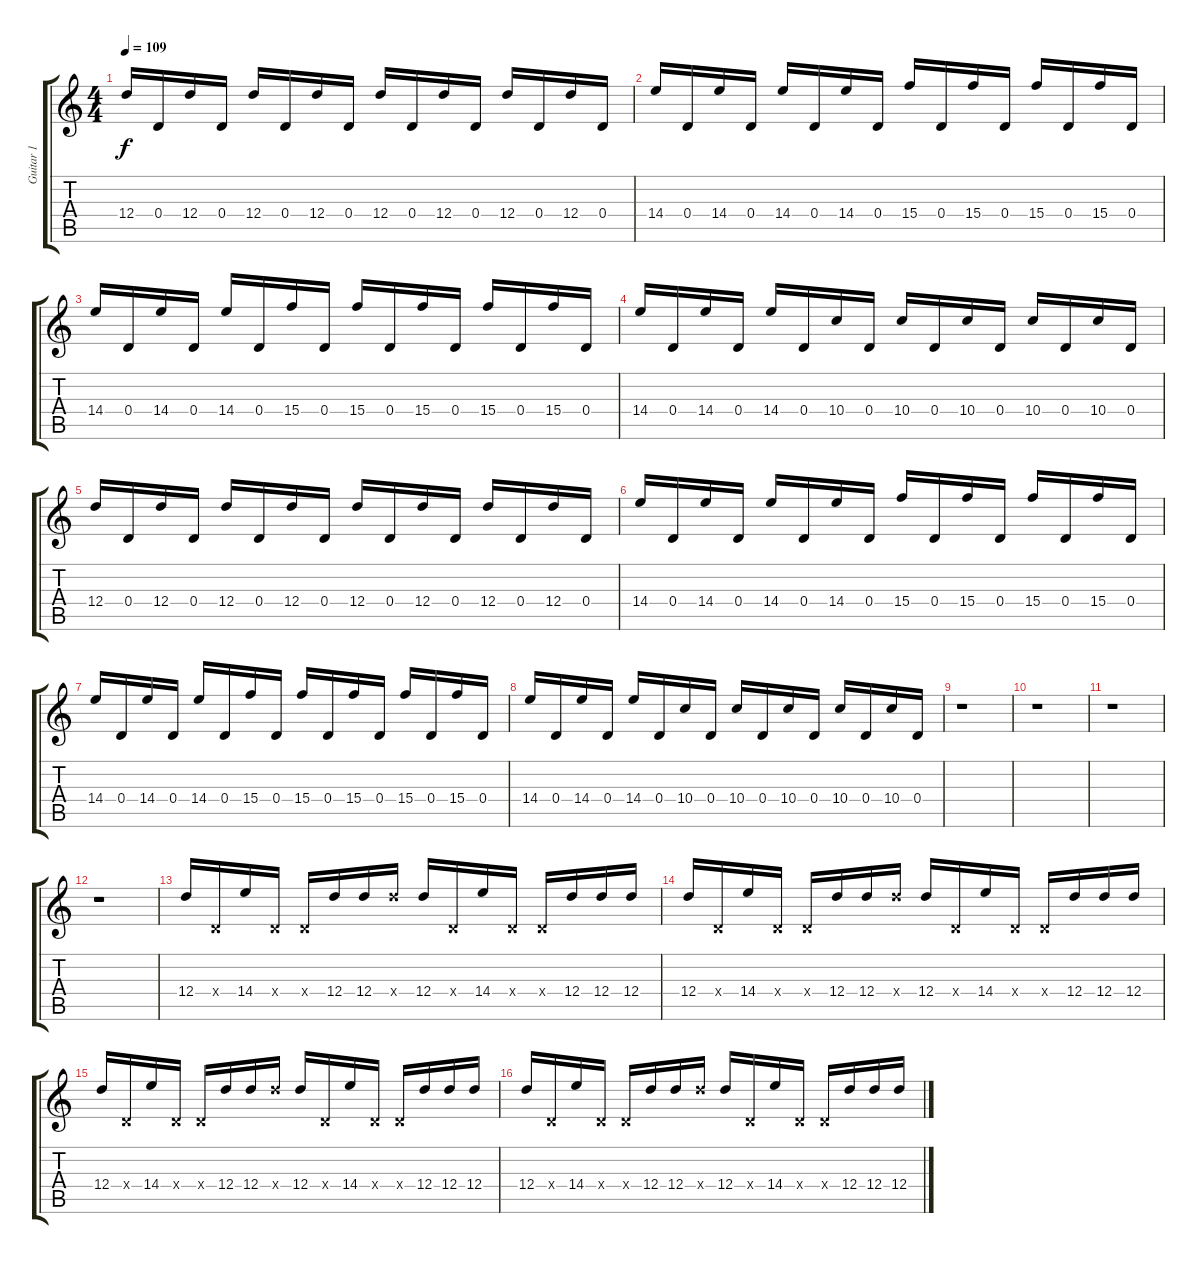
\track ("Guitar 1" "Guitar 1") {instrument overdrivenguitar}
\staff {score tabs}
\tuning (E4 B3 G3 D3 A2 D2) {hide}
\ts (4 4)
\tempo 109
\clef g2
\ks c
12.4.16{dy f instrument overdrivenguitar} 0.4.16 12.4.16 0.4.16 12.4.16 0.4.16 12.4.16 0.4.16 12.4.16 0.4.16 12.4.16 0.4.16 12.4.16 0.4.16 12.4.16 0.4.16 |
14.4.16 0.4.16 14.4.16 0.4.16 14.4.16 0.4.16 14.4.16 0.4.16 15.4.16 0.4.16 15.4.16 0.4.16 15.4.16 0.4.16 15.4.16 0.4.16 |
14.4.16 0.4.16 14.4.16 0.4.16 14.4.16 0.4.16 15.4.16 0.4.16 15.4.16 0.4.16 15.4.16 0.4.16 15.4.16 0.4.16 15.4.16 0.4.16 |
14.4.16 0.4.16 14.4.16 0.4.16 14.4.16 0.4.16 10.4.16 0.4.16 10.4.16 0.4.16 10.4.16 0.4.16 10.4.16 0.4.16 10.4.16 0.4.16 |
12.4.16 0.4.16 12.4.16 0.4.16 12.4.16 0.4.16 12.4.16 0.4.16 12.4.16 0.4.16 12.4.16 0.4.16 12.4.16 0.4.16 12.4.16 0.4.16 |
14.4.16 0.4.16 14.4.16 0.4.16 14.4.16 0.4.16 14.4.16 0.4.16 15.4.16 0.4.16 15.4.16 0.4.16 15.4.16 0.4.16 15.4.16 0.4.16 |
14.4.16 0.4.16 14.4.16 0.4.16 14.4.16 0.4.16 15.4.16 0.4.16 15.4.16 0.4.16 15.4.16 0.4.16 15.4.16 0.4.16 15.4.16 0.4.16 |
14.4.16 0.4.16 14.4.16 0.4.16 14.4.16 0.4.16 10.4.16 0.4.16 10.4.16 0.4.16 10.4.16 0.4.16 10.4.16 0.4.16 10.4.16 0.4.16 |
r.1 |
r.1 |
r.1 |
r.1 |
12.4.16 0.4{x}.16 14.4.16 0.4{x}.16 0.4{x}.16 12.4.16 12.4.16 12.4{x}.16 12.4.16 0.4{x}.16 14.4.16 0.4{x}.16 0.4{x}.16 12.4.16 12.4.16 12.4.16 |
12.4.16 0.4{x}.16 14.4.16 0.4{x}.16 0.4{x}.16 12.4.16 12.4.16 12.4{x}.16 12.4.16 0.4{x}.16 14.4.16 0.4{x}.16 0.4{x}.16 12.4.16 12.4.16 12.4.16 |
12.4.16 0.4{x}.16 14.4.16 0.4{x}.16 0.4{x}.16 12.4.16 12.4.16 12.4{x}.16 12.4.16 0.4{x}.16 14.4.16 0.4{x}.16 0.4{x}.16 12.4.16 12.4.16 12.4.16 |
12.4.16 0.4{x}.16 14.4.16 0.4{x}.16 0.4{x}.16 12.4.16 12.4.16 12.4{x}.16 12.4.16 0.4{x}.16 14.4.16 0.4{x}.16 0.4{x}.16 12.4.16 12.4.16 12.4.16
